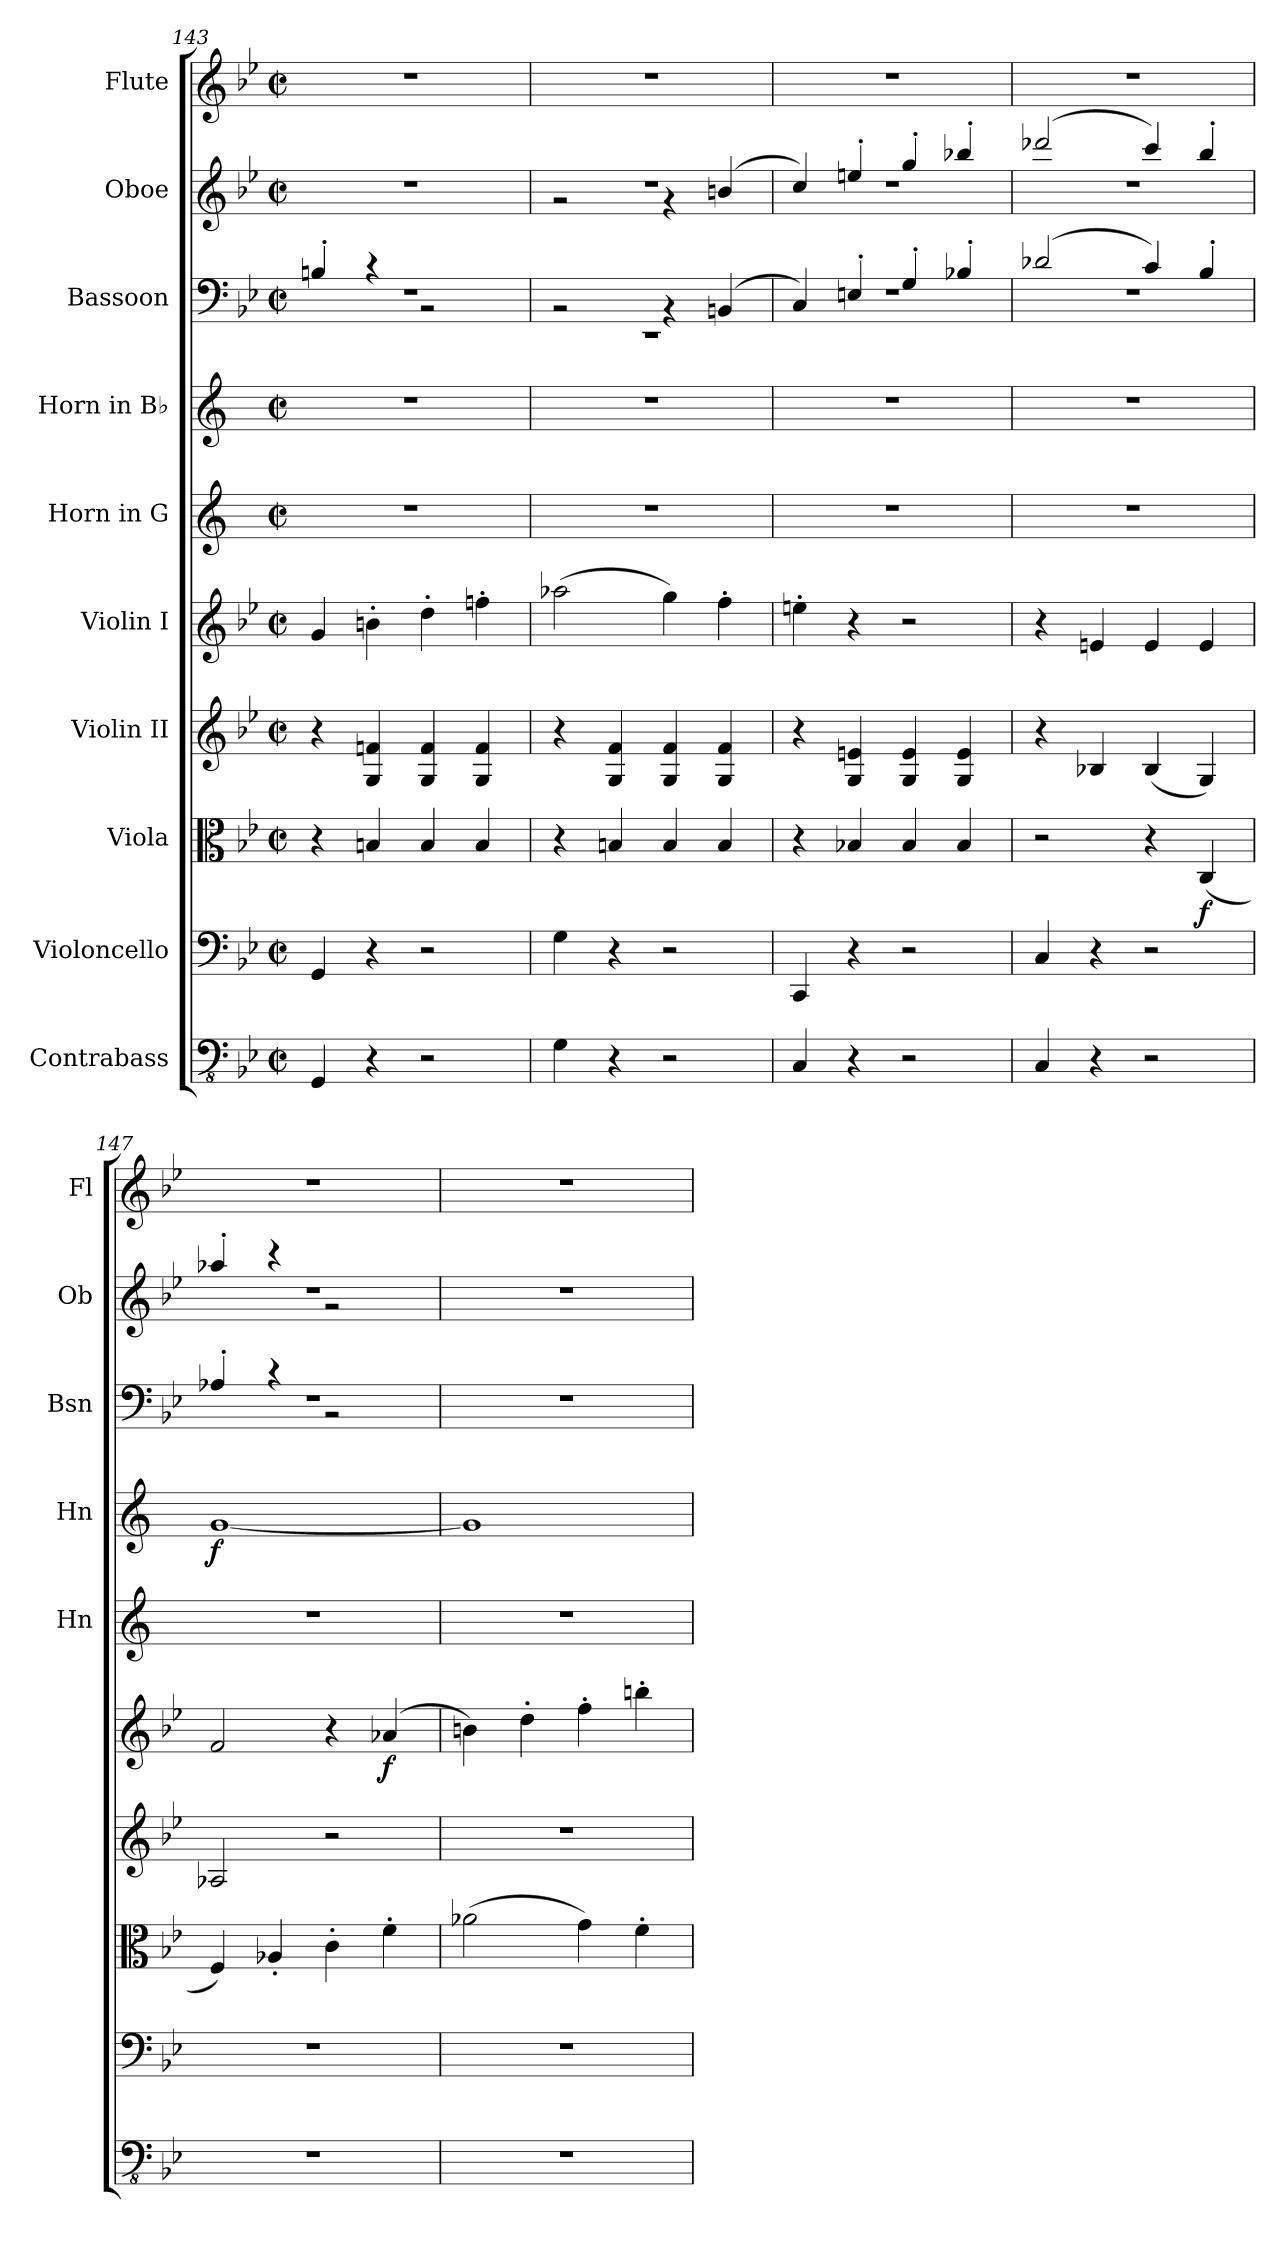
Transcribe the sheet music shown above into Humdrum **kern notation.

**kern	**kern	**kern	**dynam	**kern	**kern	**dynam	**kern	**kern	**dynam	**kern	**kern	**kern
*part10	*part9	*part8	*part8	*part7	*part6	*part6	*part5	*part4	*part4	*part3	*part2	*part1
*staff10	*staff9	*staff8	*staff8	*staff7	*staff6	*staff6	*staff5	*staff4	*staff4	*staff3	*staff2	*staff1
*I"Contrabass	*I"Violoncello	*I"Viola	*	*I"Violin II	*I"Violin I	*	*I"Horn in G	*I"Horn in B♭	*	*I"Bassoon	*I"Oboe	*I"Flute
*	*	*	*	*	*	*	*I'Hn	*I'Hn	*	*I'Bsn	*I'Ob	*I'Fl
*clefFv4	*clefF4	*clefC3	*	*clefG2	*clefG2	*	*clefG2	*clefG2	*	*clefF4	*clefG2	*clefG2
*	*	*	*	*	*	*	*ITrd3c5	*ITrd1c2	*	*	*	*
*k[b-e-]	*k[b-e-]	*k[b-e-]	*	*k[b-e-]	*k[b-e-]	*	*k[f#]	*k[b-e-]	*	*k[b-e-]	*k[b-e-]	*k[b-e-]
*M2/2	*M2/2	*M2/2	*	*M2/2	*M2/2	*	*M2/2	*M2/2	*	*M2/2	*M2/2	*M2/2
*met(c|)	*met(c|)	*met(c|)	*	*met(c|)	*met(c|)	*	*met(c|)	*met(c|)	*	*met(c|)	*met(c|)	*met(c|)
=143	=143	=143	=143	=143	=143	=143	=143	=143	=143	=143	=143	=143
*	*	*	*	*	*	*	*	*	*	*^	*	*
4GGG/	4GG/	4r	.	4r	4g/	.	1r	1r	.	4Bn'/	1rF	1r	1r
4r	4r	4Bn/	.	4G/ 4fn/	4bn'\	.	.	.	.	4r	.	.	.
2r	2r	4B/	.	4G/ 4f/	4dd'\	.	.	.	.	2rBB	.	.	.
.	.	4B/	.	4G/ 4f/	4ffn'\	.	.	.	.	.	.	.	.
=144	=144	=144	=144	=144	=144	=144	=144	=144	=144	=144	=144	=144	=144
*	*	*	*	*	*	*	*	*	*	*	*	*^	*
4GG\	4G\	4r	.	4r	(>2aa-X\	.	1r	1r	.	2rBB	1r	2rg	1rdd	1r
4r	4r	4Bn/	.	4G/ 4f/	.	.	.	.	.	.	.	.	.	.
2r	2r	4B/	.	4G/ 4f/	4gg\)	.	.	.	.	4rBB	.	4rg	.	.
.	.	4B/	.	4G/ 4f/	4ff'\	.	.	.	.	(>4BBn/	.	(>4bn/	.	.
=145	=145	=145	=145	=145	=145	=145	=145	=145	=145	=145	=145	=145	=145	=145
4CC/	4CC/	4r	.	4r	4een'\	.	1r	1r	.	4C/)	1rF	4cc/)	1rdd	1r
4r	4r	4B-X/	.	4G/ 4en/	4r	.	.	.	.	4En'/	.	4een'/	.	.
2r	2r	4B-/	.	4G/ 4e/	2r	.	.	.	.	4G'/	.	4gg'/	.	.
.	.	4B-/	.	4G/ 4e/	.	.	.	.	.	4B-X'/	.	4bb-X'/	.	.
=146	=146	=146	=146	=146	=146	=146	=146	=146	=146	=146	=146	=146	=146	=146
4CC/	4C/	2r	.	4r	4r	.	1r	1r	.	(>2d-X/	1rF	(>2ddd-X/	1rdd	1r
4r	4r	.	.	4B-X/	4en/	.	.	.	.	.	.	.	.	.
2r	2r	4r	.	(<4B-/	4e/	.	.	.	.	4c/)	.	4ccc/)	.	.
!	!	!	!LO:DY:b	!	!	!	!	!	!	!	!	!	!	!
.	.	(<4C/	f	4G/)	4e/	.	.	.	.	4B-'/	.	4bb-'/	.	.
=147	=147	=147	=147	=147	=147	=147	=147	=147	=147	=147	=147	=147	=147	=147
!	!	!	!	!	!	!	!	!	!LO:DY:b	!	!	!	!	!
1r	1r	4F/)	.	2A-X/	2f/	.	1r	[1f	f	4A-X'/	1rF	4aa-X'/	1rdd	1r
.	.	4A-X'/	.	.	.	.	.	.	.	4r	.	4r	.	.
.	.	4c'\	.	2r	4r	.	.	.	.	2rBB	.	2rg	.	.
!	!	!	!	!	!	!LO:DY:b	!	!	!	!	!	!	!	!
.	.	4f'\	.	.	(<4a-X/	f	.	.	.	.	.	.	.	.
*	*	*	*	*	*	*	*	*	*	*v	*v	*	*	*
*	*	*	*	*	*	*	*	*	*	*	*v	*v	*
=148	=148	=148	=148	=148	=148	=148	=148	=148	=148	=148	=148	=148
1r	1r	(>2a-X\	.	1r	4bn\)	.	1r	1f]	.	1r	1r	1r
.	.	.	.	.	4dd'\	.	.	.	.	.	.	.
.	.	4g\)	.	.	4ff'\	.	.	.	.	.	.	.
.	.	4f'\	.	.	4bbn'\	.	.	.	.	.	.	.
=	=	=	=	=	=	=	=	=	=	=	=	=
*-	*-	*-	*-	*-	*-	*-	*-	*-	*-	*-	*-	*-
